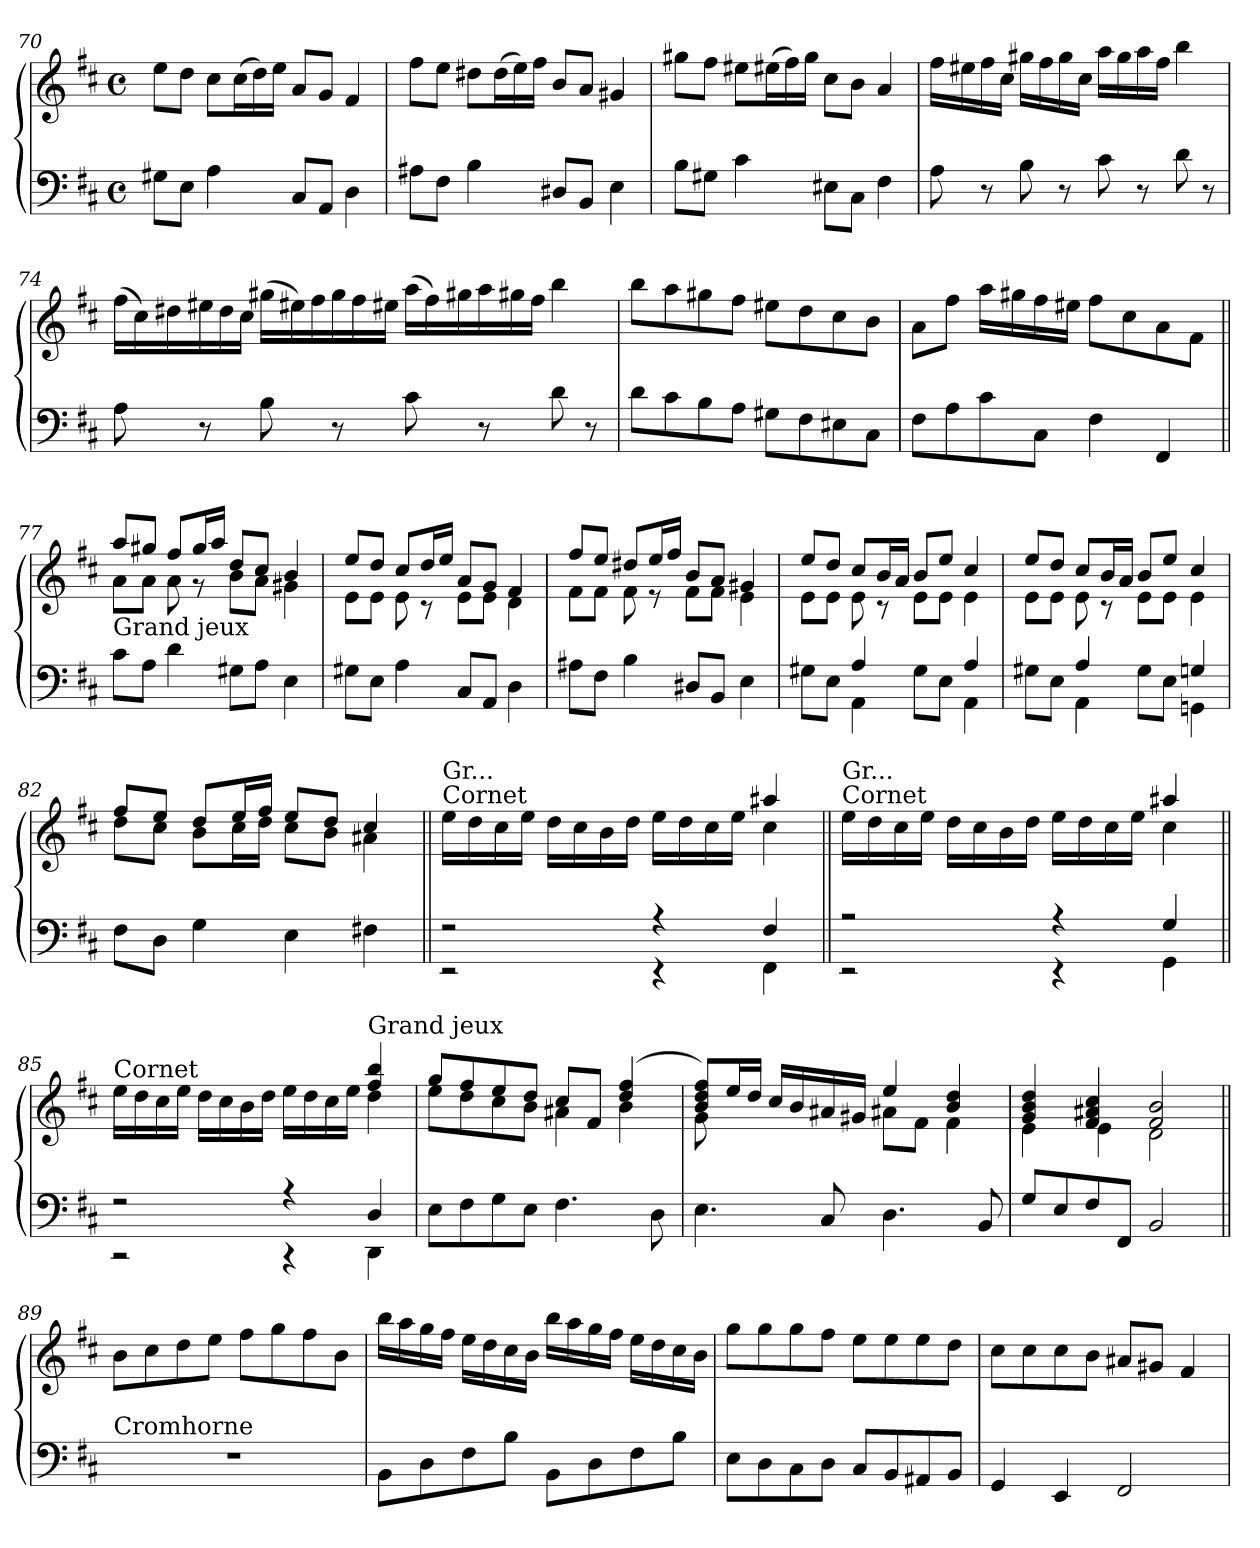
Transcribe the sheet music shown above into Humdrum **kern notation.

**kern	**kern
*part1	*part1
*staff2	*staff1
*clefF4	*clefG2
*k[f#c#]	*k[f#c#]
*M4/4	*M4/4
*met(c)	*met(c)
=70	=70
8G#X\L	8ee\L
8E\J	8dd\J
4A\	8cc#\L
*	*Xtuplet
.	(24cc#\L
.	24dd\)
.	24ee\JJ
8C#/L	8a/L
8AA/J	8g/J
4D\	4f#/
=71	=71
8A#X\L	8ff#\L
8F#\J	8ee\J
4B\	8dd#X\L
.	(24dd#\L
.	24ee\)
.	24ff#\JJ
8D#X/L	8b/L
8BB/J	8a/J
4E\	4g#X/
!!LO:LB:g=z
=72	=72
8B\L	8gg#X\L
8G#X\J	8ff#\J
4c#\	8ee#X\L
.	(24ee#X\L
.	24ff#\)
.	24gg#\JJ
8E#X\L	8cc#\L
8C#\J	8b\J
4F#\	4a/
=73	=73
8A\	16ff#\LL
.	16ee#X\
8r	16ff#\
.	16cc#\JJ
8B\	16gg#X\LL
.	16ff#\
8r	16gg#\
.	16cc#\JJ
8c#\	16aa\LL
.	16gg#\
8r	16aa\
.	16ff#\JJ
8d\	4bb\
8r	.
=74	=74
8A\	(24ff#\LL
.	24cc#\)
.	24dd#X\
8r	24ee#X\
.	24dd#\
.	24cc#\JJ
8B\	(24gg#X\LL
.	24ee#X\)
.	24ff#\
8r	24gg#\
.	24ff#\
.	24ee#X\JJ
8c#\	(24aa\LL
.	24ff#\)
.	24gg#X\
8r	24aa\
.	24gg#X\
.	24ff#\JJ
8d\	4bb\
8r	.
!!LO:LB:g=z
=75	=75
8d\L	8bb\L
8c#\	8aa\
8B\	8gg#X\
8A\J	8ff#\J
8G#X\L	8ee#X\L
8F#\	8dd\
8E#X\	8cc#\
8C#\J	8b\J
=76	=76
8F#\L	8a\L
8A\	8ff#\J
8c#\	16aa\LL
.	16gg#X\
8C#\J	16ff#\
.	16ee#X\JJ
4F#\	8ff#\L
.	8cc#\
4FF#/	8a\
.	8f#\J
=77||	=77||
*	*^
!LO:TX:a:t=Grand jeux	!	!
8c#\L	8aa/L	8a\L
8A\J	8gg#X/J	8a\J
4d\	8ff#/L	8a\
.	16gg#/L	8r
.	16aa/JJ	.
8G#X\L	8dd/L	8b\L
8A\J	8cc#/J	8a\J
4E\	4b/	4g#X\
=78	=78	=78
8G#X\L	8ee/L	8e\L
8E\J	8dd/J	8e\J
4A\	8cc#/L	8e\
.	16dd/L	8r
.	16ee/JJ	.
8C#/L	8a/L	8e\L
8AA/J	8g/J	8e\J
4D\	4f#/	4d\
=79	=79	=79
8A#X\L	8ff#/L	8f#\L
8F#\J	8ee/J	8f#\J
4B\	8dd#X/L	8f#\
.	16ee/L	8r
.	16ff#/JJ	.
8D#X/L	8b/L	8f#\L
8BB/J	8a/J	8f#\J
4E\	4g#X/	4e\
!!LO:LB:g=z	!!
=80	=80	=80
*^	*	*
8G#X\L	4ryy	8ee/L	8e\L
8E\J	.	8dd/J	8e\J
4A/	4AA\	8cc#/L	8e\
.	.	16b/L	8r
.	.	16a/JJ	.
8G#\L	4ryy	8b/L	8e\L
8E\J	.	8ee/J	8e\J
4A/	4AA\	4cc#/	4e\
=81	=81	=81	=81
8G#X\L	4ryy	8ee/L	8e\L
8E\J	.	8dd/J	8e\J
4A/	4AA\	8cc#/L	8e\
.	.	16b/L	8r
.	.	16a/JJ	.
8G#\L	4ryy	8b/L	8e\L
8E\J	.	8ee/J	8e\J
4Gn/	4GGn\	4cc#/	4e\
*v	*v	*	*
=82	=82	=82
8F#\L	8ff#/L	8dd\L
8D\J	8ee/J	8cc#\J
4G\	8dd/L	8b\L
.	16ee/L	16cc#\L
.	16ff#/JJ	16dd\JJ
4E\	8ee/L	8cc#\L
.	8dd/J	8b\J
4F#X\	4cc#/	4a#X\
=83||	=83||	=83||
*^	*	*
!	!	!LO:TX:a:t=Cornet	!
!	!	!LO:TX:a:t=Gr...	!
2r	2r	16ee\LL	2ryy
.	.	16dd\	.
.	.	16cc#\	.
.	.	16ee\JJ	.
.	.	16dd\LL	.
.	.	16cc#\	.
.	.	16b\	.
.	.	16dd\JJ	.
4r	4r	16ee\LL	4ryy
.	.	16dd\	.
.	.	16cc#\	.
.	.	16ee\JJ	.
4F#/	4FF#\	4aa#X/	4cc#\
!!LO:LB:g=z	!!
=84||	=84||	=84||	=84||
!	!	!LO:TX:a:t=Cornet	!
!	!	!LO:TX:a:t=Gr...	!
2r	2r	16ee\LL	2ryy
.	.	16dd\	.
.	.	16cc#\	.
.	.	16ee\JJ	.
.	.	16dd\LL	.
.	.	16cc#\	.
.	.	16b\	.
.	.	16dd\JJ	.
4r	4r	16ee\LL	4ryy
.	.	16dd\	.
.	.	16cc#\	.
.	.	16ee\JJ	.
4G/	4GG\	4aa#X/	4cc#\
=85||	=85||	=85||	=85||
!	!	!LO:TX:a:t=Cornet	!
2r	2r	16ee\LL	2ryy
.	.	16dd\	.
.	.	16cc#\	.
.	.	16ee\JJ	.
.	.	16dd\LL	.
.	.	16cc#\	.
.	.	16b\	.
.	.	16dd\JJ	.
4r	4r	16ee\LL	4ryy
.	.	16dd\	.
.	.	16cc#\	.
.	.	16ee\JJ	.
!	!	!LO:TX:a:t=Grand jeux	!
4D/	4DD\	4ff#/ 4bb/	4dd\
*v	*v	*	*
=86	=86	=86
8E\L	8gg/L	8ee\L
8F#\	8ff#/	8dd\
8G\	8ee/	8cc#\
8E\J	8dd/J	8b\J
4.F#\	8cc#/L	4a#X\
.	8f#/J	.
.	(4dd/ 4ff#/	4b\
8D\	.	.
=87	=87	=87
4.E\	8b/ 8dd/ 8ff#/L)	8g\
.	16ee/L	4ryy
.	16dd/JJ	.
.	16cc#/LL	.
.	16b/	.
8C#/	16a#X/	8ryy
.	16g#X/JJ	.
4.D\	4ee/	8a#X\L
.	.	8f#\J
.	4b/ 4dd/	4f#\
8BB/	.	.
!!LO:PB:g=z	!!
=88	=88	=88
8G/L	4g/ 4b/ 4dd/	4e\
8E/	.	.
8F#/	4f#/ 4a#X/ 4cc#/	4e\
8FF#/J	.	.
2BB/	2f#/ 2b/	2d\
=89||	=89||	=89||
!	!LO:TX:a:t=Cornet	!
!LO:TX:a:t=Cromhorne	!	!
*	*v	*v
1r	8b\L
.	8cc#\
.	8dd\
.	8ee\J
.	8ff#\L
.	8gg\
.	8ff#\
.	8b\J
=90	=90
8BB\L	16bb\LL
.	16aa\
8D\	16gg\
.	16ff#\JJ
8F#\	16ee\LL
.	16dd\
8B\J	16cc#\
.	16b\JJ
8BB\L	16bb\LL
.	16aa\
8D\	16gg\
.	16ff#\JJ
8F#\	16ee\LL
.	16dd\
8B\J	16cc#\
.	16b\JJ
=91	=91
8E\L	8gg\L
8D\	8gg\
8C#\	8gg\
8D\J	8ff#\J
8C#/L	8ee\L
8BB/	8ee\
8AA#X/	8ee\
8BB/J	8dd\J
=92	=92
4GG/	8cc#\L
.	8cc#\
4EE/	8cc#\
.	8b\J
2FF#/	8a#X/L
.	8g#X/J
.	4f#/
=	=
*-	*-
